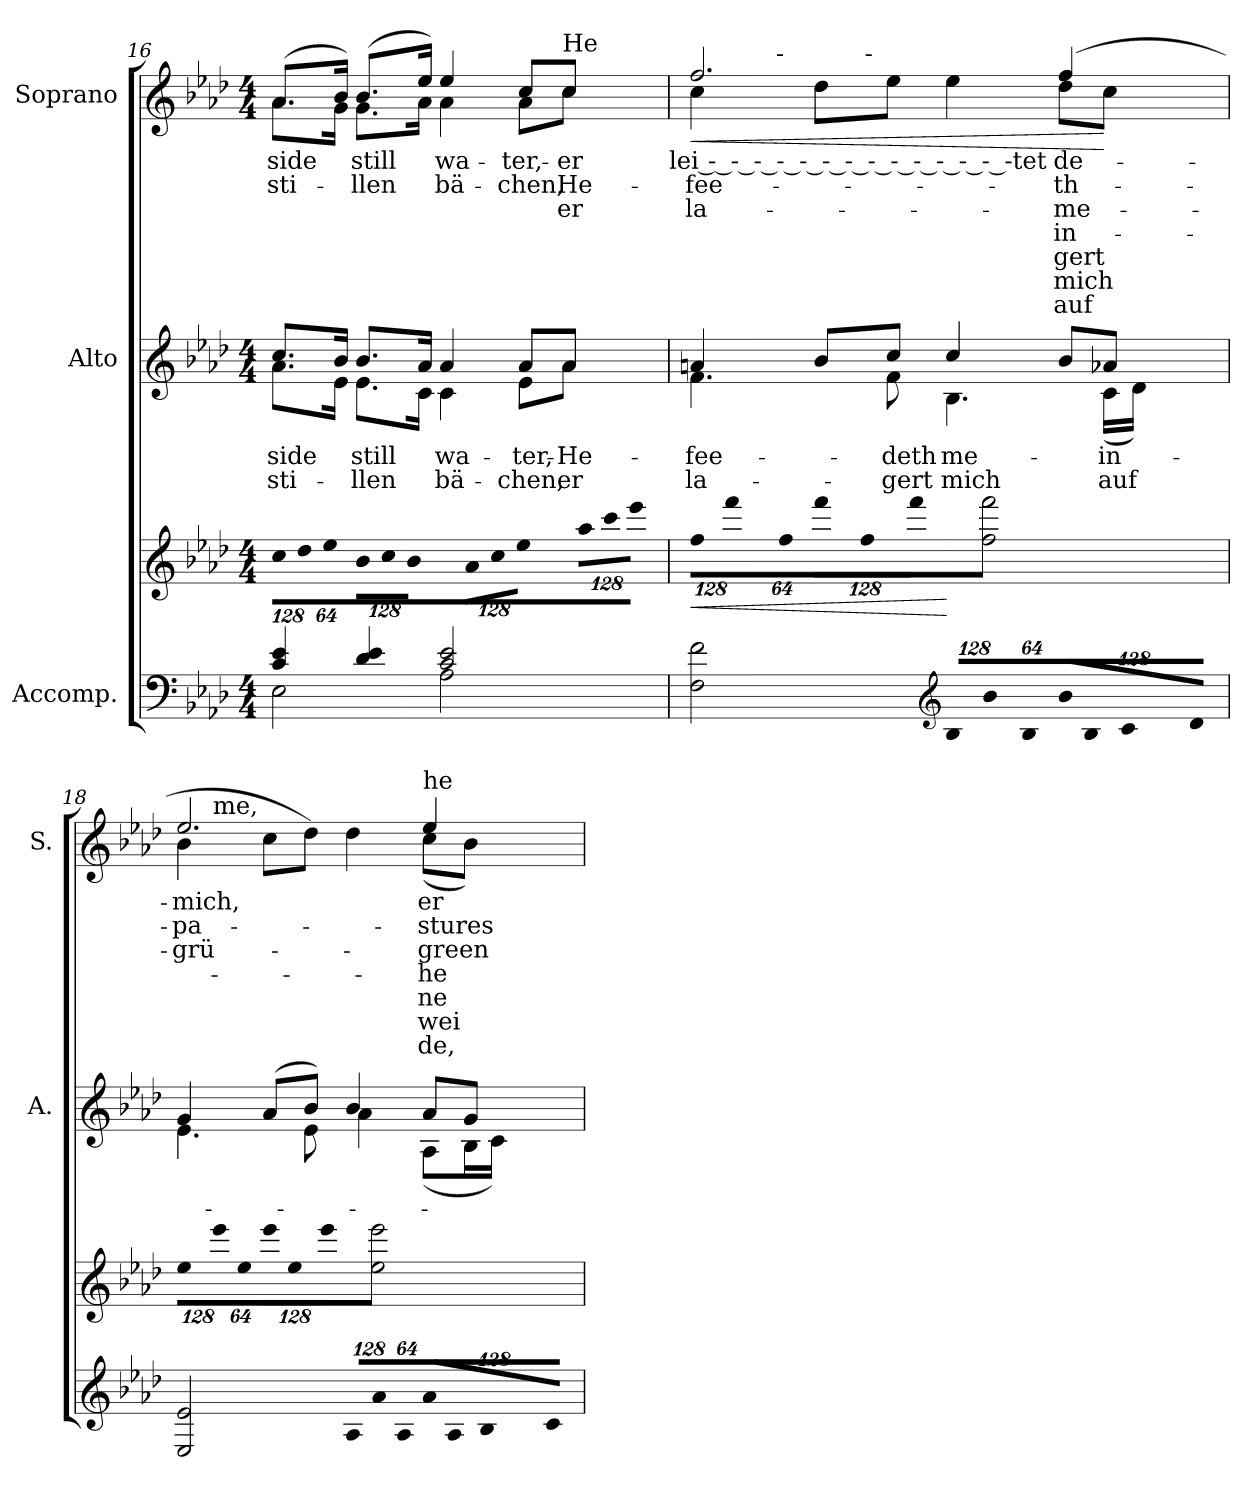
**kern	**kern	**dynam	**kern	**text	**text	**kern	**text	**text	**text	**text	**text	**text	**text	**dynam
*part3	*part3	*part3	*part2	*part2	*part2	*part1	*part1	*part1	*part1	*part1	*part1	*part1	*part1	*part1
*staff4	*staff3	*staff3/4	*staff2	*staff2	*staff2	*staff1	*staff1	*staff1	*staff1	*staff1	*staff1	*staff1	*staff1	*staff1
*I"Accomp.	*	*	*I"Alto	*	*	*I"Soprano	*	*	*	*	*	*	*	*
*	*	*	*I'A.	*	*	*I'S.	*	*	*	*	*	*	*	*
*clefF4	*clefG2	*	*clefG2	*	*	*clefG2	*	*	*	*	*	*	*	*
*k[b-e-a-d-]	*k[b-e-a-d-]	*	*k[b-e-a-d-]	*	*	*k[b-e-a-d-]	*	*	*	*	*	*	*	*
*A-:	*A-:	*	*A-:	*	*	*A-:	*	*	*	*	*	*	*	*
*M4/4	*M4/4	*	*M4/4	*	*	*M4/4	*	*	*	*	*	*	*	*
=16	=16	=16	=16	=16	=16	=16	=16	=16	=16	=16	=16	=16	=16	=16
*^	*	*	*	*	*	*	*	*	*	*	*	*	*	*
*	*	*Xbrackettup	*	*	*	*	*	*	*	*	*	*	*	*	*
!	!	!LO:N:vis=8	!	!	!	!	!	!	!	!	!	!	!	!	!
!	!	!	!	!	!LO:LY:b:color=#000000	!LO:LY:b:color=#000000	!	!	!	!	!	!	!	!	!
*	*	*	*	*^	*	*	*	*	*	*	*	*	*	*	*
!	!	!	!	!	!	!	!	!	!LO:LY:b:color=#000000	!LO:LY:b:color=#000000	!	!	!	!	!	!
*	*	*	*	*	*	*	*	*^	*	*	*	*	*	*	*	*
4ci/ 4e-i	2E-i\	1024%85cci\L	.	8.cci/L	8.a-i\L	-side	sti-	(8.a-i/L	8.a-i\L	-side	sti-	.	.	.	.	.	.
!	!	!LO:N:vis=8	!	!	!	!	!	!	!	!	!	!	!	!	!	!	!
.	.	1024%85dd-i\	.	.	.	.	.	.	.	.	.	.	.	.	.	.	.
!	!	!LO:N:vis=8	!	!	!	!	!	!	!	!	!	!	!	!	!	!	!
.	.	512%43ee-i\J	.	.	.	.	.	.	.	.	.	.	.	.	.	.	.
.	.	.	.	16b-i/Jk	16e-i\Jk	.	.	16b-i/Jk)	16gi\Jk	.	.	.	.	.	.	.	.
!	!	!LO:N:vis=8	!	!	!	!	!	!	!	!	!	!	!	!	!	!	!
!	!	!	!	!	!	!LO:LY:b:color=#000000	!LO:LY:b:color=#000000	!	!	!	!	!	!	!	!	!	!
!	!	!	!	!	!	!	!	!	!	!LO:LY:b:color=#000000	!LO:LY:b:color=#000000	!	!	!	!	!	!
4d-i/ 4e-i	.	1024%85b-i\L	.	8.b-i/L	8.e-i\L	still	-llen	(8.b-i/L	8.gi\L	still	-llen	.	.	.	.	.	.
!	!	!LO:N:vis=8	!	!	!	!	!	!	!	!	!	!	!	!	!	!	!
.	.	1024%85cci\	.	.	.	.	.	.	.	.	.	.	.	.	.	.	.
!	!	!LO:N:vis=8	!	!	!	!	!	!	!	!	!	!	!	!	!	!	!
.	.	512%43b-i\J	.	.	.	.	.	.	.	.	.	.	.	.	.	.	.
.	.	.	.	16a-i/Jk	16ci\Jk	.	.	16ee-i/Jk)	16a-i\Jk	.	.	.	.	.	.	.	.
!	!	!LO:N:vis=8	!	!	!	!	!	!	!	!	!	!	!	!	!	!	!
!	!	!	!	!	!	!LO:LY:b:color=#000000	!LO:LY:b:color=#000000	!	!	!	!	!	!	!	!	!	!
!	!	!	!	!	!	!	!	!	!	!LO:LY:b:color=#000000	!LO:LY:b:color=#000000	!	!	!	!	!	!
2ci/ 2e-i	2A-i\	1024%85a-i\L	.	4a-i/	4ci\	wa-	bä-	4ee-i/	4a-i\	wa-	bä-	.	.	.	.	.	.
!	!	!LO:N:vis=8	!	!	!	!	!	!	!	!	!	!	!	!	!	!	!
.	.	1024%85cci\	.	.	.	.	.	.	.	.	.	.	.	.	.	.	.
!	!	!LO:N:vis=8	!	!	!	!	!	!	!	!	!	!	!	!	!	!	!
.	.	512%43ee-i\J	.	.	.	.	.	.	.	.	.	.	.	.	.	.	.
!	!	!LO:N:vis=8	!	!	!	!	!	!	!	!	!	!	!	!	!	!	!
!	!	!	!	!	!	!LO:LY:b:color=#000000	!LO:LY:b:color=#000000	!	!	!	!	!	!	!	!	!	!
!	!	!	!	!	!	!	!	!	!	!LO:LY:b:color=#000000	!LO:LY:b:color=#000000	!	!	!	!	!	!
.	.	1024%85aa-i\L	.	8a-i/L	8e-i\L	-ter,-	-chen,	8cci/L	8a-i\L	-ter,-	-chen,	.	.	.	.	.	.
!	!	!LO:N:vis=8	!	!	!	!	!	!	!	!	!	!	!	!	!	!	!
.	.	1024%85ccci\	.	.	.	.	.	.	.	.	.	.	.	.	.	.	.
!	!	!	!	!	!	!LO:LY:b:color=#000000	!LO:LY:b:color=#000000	!	!	!	!	!	!	!	!	!	!
!	!	!	!	!	!	!	!	!LO:TX:a:t=He	!	!	!	!	!	!	!	!	!
!	!	!	!	!	!	!	!	!	!	!LO:LY:a:color=#000000	!LO:LY:b:color=#000000	!LO:LY:b:color=#000000	!	!	!	!	!
.	.	.	.	8a-i/J	8a-i\J	-He-	er	8cci/J	8cci\J	er	-He-	er	.	.	.	.	.
!	!	!LO:N:vis=8	!	!	!	!	!	!	!	!	!	!	!	!	!	!	!
.	.	512%43eee-i\J	.	.	.	.	.	.	.	.	.	.	.	.	.	.	.
*v	*v	*	*	*	*	*	*	*v	*v	*	*	*	*	*	*	*	*
=17	=17	=17	=17	=17	=17	=17	=17	=17	=17	=17	=17	=17	=17	=17	=17
!	!LO:N:vis=8	!LO:HP:b	!	!	!	!	!	!	!	!	!	!	!	!	!
!	!	!	!	!	!LO:LY:b:color=#000000	!LO:LY:b:color=#000000	!	!	!	!	!	!	!	!	!
!	!	!	!	!	!	!	!LO:TX:a:t=lea  -  -  -  -  -  -  -  -  -  -  -  -  -  -deth	!	!	!	!	!	!	!	!
!	!	!	!	!	!	!	!	!LO:LY:a:color=#000000	!LO:LY:b:color=#000000	!LO:LY:b:color=#000000	!	!	!	!	!LO:HP:b
*	*	*	*	*	*	*	*^	*	*	*	*	*	*	*	*
*	*	*	*	*	*	*	*	*^	*	*	*	*	*	*	*	*
*	*	*	*	*	*	*	*	*	*^	*	*	*	*	*	*	*	*
2Fi\ 2fi	1024%85ffi\L	<	4ani/	4.fi\	-fee-	la-	2.ffi/	4cci\	8ryy	4ryy	lei - - - - - - - - - - - - - -tet	-fee-	la-	.	.	.	.	<
!	!LO:N:vis=8	!	!	!	!	!	!	!	!	!	!	!	!	!	!	!	!	!
.	1024%85fffi\	.	.	.	.	.	.	.	.	.	.	.	.	.	.	.	.	.
.	.	.	.	.	.	.	.	.	32ryy	.	.	.	.	.	.	.	.	.
.	.	.	.	.	.	.	.	.	128ryy	.	.	.	.	.	.	.	.	.
!	!	!	!	!	!	!	!	!	!LO:TX:a:t=-	!	!	!	!	!	!	!	!	!
.	.	.	.	.	.	.	.	.	2ryy	.	.	.	.	.	.	.	.	.
!	!LO:N:vis=8	!	!	!	!	!	!	!	!	!	!	!	!	!	!	!	!	!
.	512%43ffi\J	.	.	.	.	.	.	.	.	.	.	.	.	.	.	.	.	.
!	!LO:N:vis=8	!	!	!	!	!	!	!	!	!	!	!	!	!	!	!	!	!
.	1024%85fffi\L	.	8b-i/L	.	.	.	.	8dd-i\L	.	16ryy	.	.	.	.	.	.	.	.
.	.	.	.	.	.	.	.	.	.	64.ryy	.	.	.	.	.	.	.	.
!	!LO:N:vis=8	!	!	!	!	!	!	!	!	!	!	!	!	!	!	!	!	!
.	1024%85ffi\	.	.	.	.	.	.	.	.	.	.	.	.	.	.	.	.	.
!	!	!	!	!	!	!	!	!	!	!LO:TX:a:t=-	!	!	!	!	!	!	!	!
.	.	.	.	.	.	.	.	.	.	2ryy	.	.	.	.	.	.	.	.
!	!	!	!	!	!LO:LY:b:color=#000000	!LO:LY:b:color=#000000	!	!	!	!	!	!	!	!	!	!	!	!
.	.	.	8cci/J	8fi\	-deth	-gert	.	8ee-i\J	.	.	.	.	.	.	.	.	.	.
!	!LO:N:vis=8	!	!	!	!	!	!	!	!	!	!	!	!	!	!	!	!	!
.	512%43fffi\J	.	.	.	.	.	.	.	.	.	.	.	.	.	.	.	.	.
*clefG2	*	*	*	*	*	*	*	*	*	*	*	*	*	*	*	*	*	*
*Xbrackettup	*	*	*	*	*	*	*	*	*	*	*	*	*	*	*	*	*	*
!LO:N:vis=8	!	!	!	!	!	!	!	!	!	!	!	!	!	!	!	!	!	!
!	!	!	!	!	!LO:LY:b:color=#000000	!LO:LY:b:color=#000000	!	!	!	!	!	!	!	!	!	!	!	!
1024%85B-i/L	2ffi\ 2fffi	[	4cci/	4.B-i\	me-	mich	.	4ee-i\	.	.	.	.	.	.	.	.	.	.
!LO:N:vis=8	!	!	!	!	!	!	!	!	!	!	!	!	!	!	!	!	!	!
1024%85b-i/	.	.	.	.	.	.	.	.	.	.	.	.	.	.	.	.	.	.
.	.	.	.	.	.	.	.	.	4ryy	.	.	.	.	.	.	.	.	.
!LO:N:vis=8	!	!	!	!	!	!	!	!	!	!	!	!	!	!	!	!	!	!
512%43B-i/J	.	.	.	.	.	.	.	.	.	.	.	.	.	.	.	.	.	.
!LO:N:vis=8	!	!	!	!	!	!	!	!	!	!	!	!	!	!	!	!	!	!
!	!	!	!	!	!	!	!	!	!	!	!LO:LY:b:color=#000000	!LO:LY:b:color=#000000	!LO:LY:b:color=#000000	!LO:LY:b:color=#000000	!LO:LY:b:color=#000000	!LO:LY:b:color=#000000	!LO:LY:b:color=#000000	!
1024%85b-i/L	.	.	8b-i/L	.	.	.	(4ffi/	8dd-i\L	.	.	-de-	-th-	-me-	-in-	-gert	mich	auf	.
!LO:N:vis=8	!	!	!	!	!	!	!	!	!	!	!	!	!	!	!	!	!	!
1024%85B-i/	.	.	.	.	.	.	.	.	.	.	.	.	.	.	.	.	.	.
.	.	.	.	.	.	.	.	.	.	8ryy	.	.	.	.	.	.	.	.
!	!	!	!	!	!LO:LY:b:color=#000000	!LO:LY:b:color=#000000	!	!	!	!	!	!	!	!	!	!	!	!
.	.	.	(8a-Xi/J	(16ci\LL	-in-	auf	.	8cci\J	.	.	.	.	.	.	.	.	.	[
.	.	.	.	.	.	.	.	.	16ryy	.	.	.	.	.	.	.	.	.
!LO:N:vis=16	!	!	!	!	!	!	!	!	!	!	!	!	!	!	!	!	!	!
1024%43ci/L	.	.	.	.	.	.	.	.	.	.	.	.	.	.	.	.	.	.
.	.	.	.	16d-i\JJ)	.	.	.	.	.	.	.	.	.	.	.	.	.	.
!LO:N:vis=16	!	!	!	!	!	!	!	!	!	!	!	!	!	!	!	!	!	!
1024%43d-i/JJ	.	.	.	.	.	.	.	.	.	.	.	.	.	.	.	.	.	.
.	.	.	.	.	.	.	.	.	.	32ryy	.	.	.	.	.	.	.	.
.	.	.	.	.	.	.	.	.	64.ryy	.	.	.	.	.	.	.	.	.
.	.	.	.	.	.	.	.	.	.	128ryy	.	.	.	.	.	.	.	.
!!LO:LB:g=z
=18	=18	=18	=18	=18	=18	=18	=18	=18	=18	=18	=18	=18	=18	=18	=18	=18	=18	=18
!	!LO:N:vis=8	!	!	!	!	!	!	!	!	!	!	!	!	!	!	!	!	!
*	*	*	*	*	*	*	*v	*v	*v	*v	*	*	*	*	*	*	*	*
*	*	*	*	*	*	*	*^	*	*	*	*	*	*	*	*
*	*	*	*	*	*	*	*	*^	*	*	*	*	*	*	*	*
*	*	*	*	*	*	*	*	*	*^	*	*	*	*	*	*	*	*
!	!	!	!	!	!	!	!	!	!	!	!LO:LY:a:color=#000000	!LO:LY:b:color=#000000	!LO:LY:b:color=#000000	!	!	!	!	!
*	*	*	*	*	*	*	*	*	*v	*v	*	*	*	*	*	*	*	*
2E-i/ 2e-i	1024%85ee-i\L	.	4gi/	4.e-i\	.	.	2.ee-i/	4b-i\	16ryy	-mich,	-pa-	grü-	.	.	.	.	.
.	.	.	.	.	.	.	.	.	64ryy	.	.	.	.	.	.	.	.
.	.	.	.	.	.	.	.	.	256ryy	.	.	.	.	.	.	.	.
.	.	.	.	.	.	.	.	.	1024ryy	.	.	.	.	.	.	.	.
!	!	!	!	!	!	!	!	!	!LO:TX:a:t=me,	!	!	!	!	!	!	!	!
!	!LO:N:vis=8	!	!	!	!	!	!	!	!	!	!	!	!	!	!	!	!
.	1024%85eee-i\	.	.	.	.	.	.	.	2ryy	.	.	.	.	.	.	.	.
!	!LO:N:vis=8	!	!	!	!	!	!	!	!	!	!	!	!	!	!	!	!
.	512%43ee-i\J	.	.	.	.	.	.	.	.	.	.	.	.	.	.	.	.
!	!LO:N:vis=8	!	!	!	!	!	!	!	!	!	!	!	!	!	!	!	!
.	1024%85eee-i\L	.	(8a-i/L	.	.	.	.	8cci\L	.	.	.	.	.	.	.	.	.
!	!LO:N:vis=8	!	!	!	!	!	!	!	!	!	!	!	!	!	!	!	!
.	1024%85ee-i\	.	.	.	.	.	.	.	.	.	.	.	.	.	.	.	.
.	.	.	8b-i/J)	8e-i\	.	.	.	8dd-i\J)	.	.	.	.	.	.	.	.	.
!	!LO:N:vis=8	!	!	!	!	!	!	!	!	!	!	!	!	!	!	!	!
.	512%43eee-i\J	.	.	.	.	.	.	.	.	.	.	.	.	.	.	.	.
!LO:N:vis=8	!	!	!	!	!	!	!	!	!	!	!	!	!	!	!	!	!
1024%85A-i/L	2ee-i\ 2eee-i	.	4b-i/	4a-i\	.	.	.	4dd-i\	.	.	.	.	.	.	.	.	.
!LO:N:vis=8	!	!	!	!	!	!	!	!	!	!	!	!	!	!	!	!	!
1024%85a-i/	.	.	.	.	.	.	.	.	4ryy	.	.	.	.	.	.	.	.
!LO:N:vis=8	!	!	!	!	!	!	!	!	!	!	!	!	!	!	!	!	!
512%43A-i/J	.	.	.	.	.	.	.	.	.	.	.	.	.	.	.	.	.
!LO:N:vis=8	!	!	!	!	!	!	!	!	!	!	!	!	!	!	!	!	!
!	!	!	!	!	!	!	!LO:TX:a:t=he	!	!	!	!	!	!	!	!	!	!
!	!	!	!	!	!	!	!	!	!	!LO:LY:a:color=#000000	!LO:LY:b:color=#000000	!LO:LY:b:color=#000000	!LO:LY:b:color=#000000	!LO:LY:b:color=#000000	!LO:LY:b:color=#000000	!LO:LY:b:color=#000000	!
1024%85a-i/L	.	.	8a-i/L	(8A-i\L	.	.	4ee-i/	(8cci\L	.	-er	-stures	green	he	ne	wei-	de,	.
!LO:N:vis=8	!	!	!	!	!	!	!	!	!	!	!	!	!	!	!	!	!
1024%85A-i/	.	.	.	.	.	.	.	.	8ryy	.	.	.	.	.	.	.	.
.	.	.	8gi/J	16B-i\L	.	.	.	8b-i\J)	.	.	.	.	.	.	.	.	.
!LO:N:vis=16	!	!	!	!	!	!	!	!	!	!	!	!	!	!	!	!	!
1024%43B-i/L	.	.	.	.	.	.	.	.	.	.	.	.	.	.	.	.	.
.	.	.	.	16ci\JJ)	.	.	.	.	.	.	.	.	.	.	.	.	.
!LO:N:vis=16	!	!	!	!	!	!	!	!	!	!	!	!	!	!	!	!	!
1024%43ci/JJ	.	.	.	.	.	.	.	.	32ryy	.	.	.	.	.	.	.	.
.	.	.	.	.	.	.	.	.	128ryy	.	.	.	.	.	.	.	.
.	.	.	.	.	.	.	.	.	512.ryy	.	.	.	.	.	.	.	.
*	*	*	*v	*v	*	*	*	*	*	*	*	*	*	*	*	*	*
*	*	*	*	*	*	*v	*v	*v	*	*	*	*	*	*	*	*
=	=	=	=	=	=	=	=	=	=	=	=	=	=	=
*-	*-	*-	*-	*-	*-	*-	*-	*-	*-	*-	*-	*-	*-	*-
